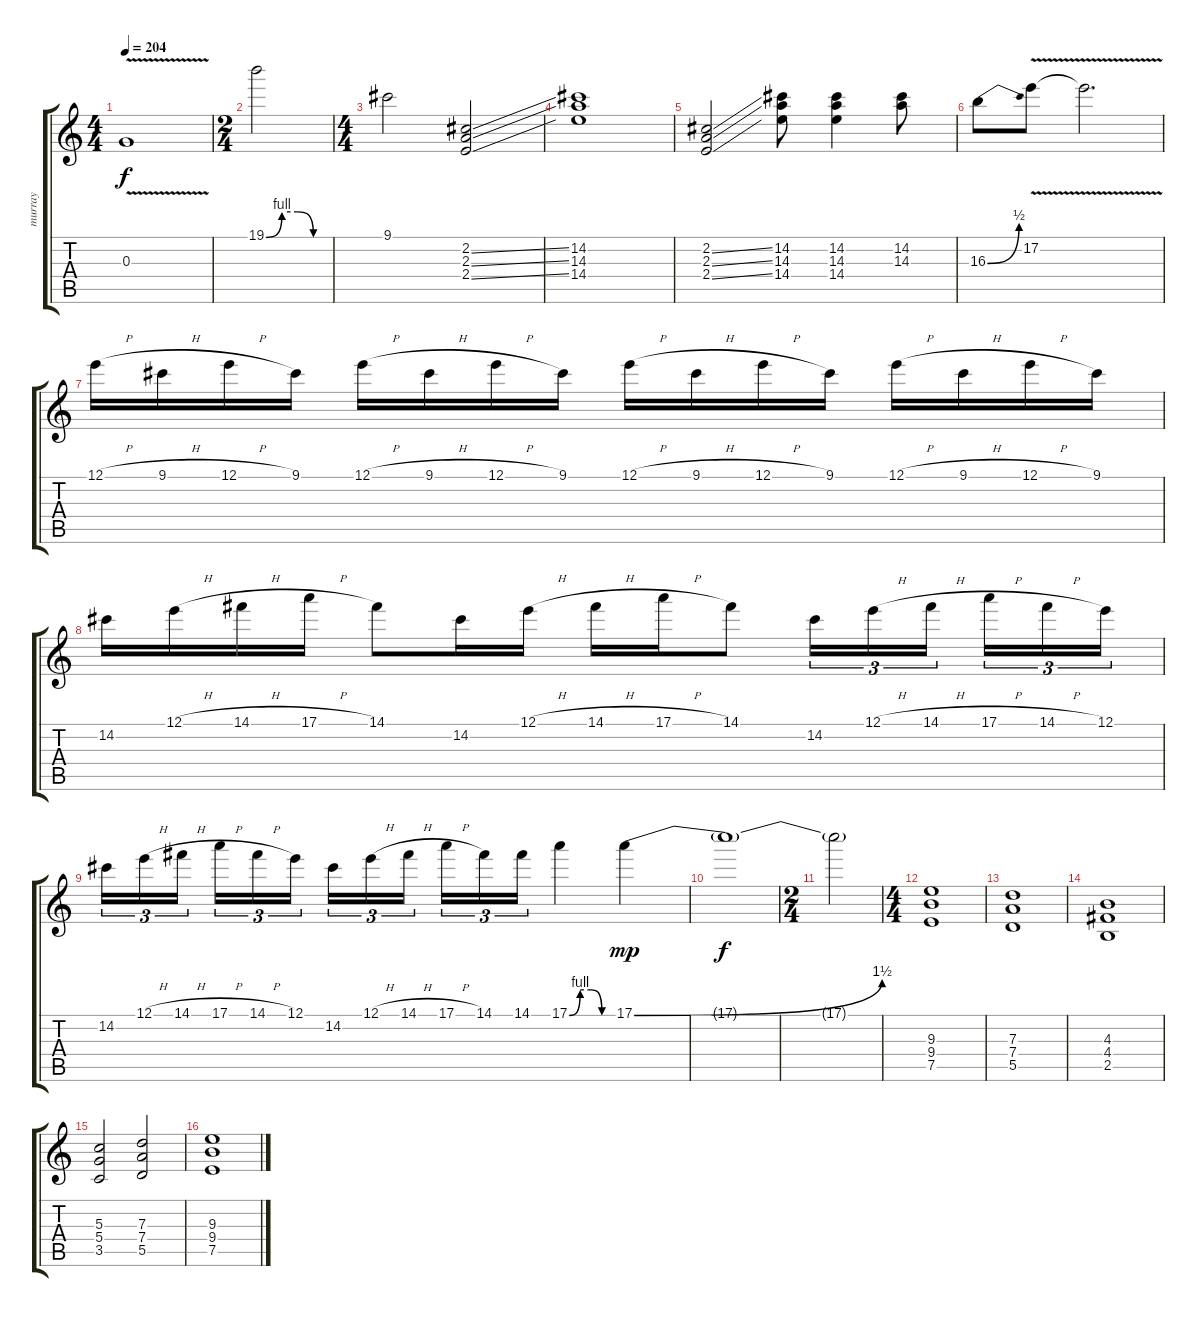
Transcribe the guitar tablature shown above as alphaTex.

\track ("murray" "murray") {instrument distortionguitar}
\staff {score tabs}
\tuning (E4 B3 G3 D3 A2 E2) {hide}
\ts (4 4)
\tempo 204
\clef g2
\ks c
0.3{v}.1{dy f} |
\ts (2 4)
19.1{be (custom 0 0 15 4 30 4 45 0 60 0)}.2 |
\ts (4 4)
9.1.2 (2.2{ss} 2.3{ss} 2.4{ss}).2 |
(14.2 14.3 14.4).1 |
(2.2{ss} 2.3{ss} 2.4{ss}).2 (14.2 14.3 14.4).8 (14.2 14.3 14.4).4 (14.2 14.3).8 |
16.3{be (bend 0 0 60 2)}.8 17.2{v}.8 17.2{t}.2{d} |
12.1{h}.16 9.1{h}.16 12.1{h}.16 9.1.16 12.1{h}.16 9.1{h}.16 12.1{h}.16 9.1.16 12.1{h}.16 9.1{h}.16 12.1{h}.16 9.1.16 12.1{h}.16 9.1{h}.16 12.1{h}.16 9.1.16 |
14.2.16 12.1{h}.16 14.1{h}.16 17.1{h}.16 14.1.8 14.2.16 12.1{h}.16 14.1{h}.16 17.1{h}.16 14.1.8 14.2.16{tu (3 2)} 12.1{h}.16{tu (3 2)} 14.1{h}.16{tu (3 2) beam splitsecondary} 17.1{h}.16{tu (3 2)} 14.1{h}.16{tu (3 2)} 12.1.16{tu (3 2)} |
14.2.16{tu (3 2)} 12.1{h}.16{tu (3 2)} 14.1{h}.16{tu (3 2) beam splitsecondary} 17.1{h}.16{tu (3 2)} 14.1{h}.16{tu (3 2)} 12.1.16{tu (3 2)} 14.2.16{tu (3 2)} 12.1{h}.16{tu (3 2)} 14.1{h}.16{tu (3 2) beam splitsecondary} 17.1{h}.16{tu (3 2)} 14.1.16{tu (3 2)} 14.1.16{tu (3 2)} 17.1{be (custom 0 0 15 4 30 4 45 0 60 0)}.4 17.1{be (bend 0 0 60 6)}.4{dy mp} |
17.1{t}.1{dy f} |
\ts (2 4)
17.1{t}.2 |
\ts (4 4)
(9.3 9.4 7.5).1 |
(7.3 7.4 5.5).1 |
(4.3 4.4 2.5).1 |
(5.3 5.4 3.5).2 (7.3 7.4 5.5).2 |
(9.3 9.4 7.5).1
